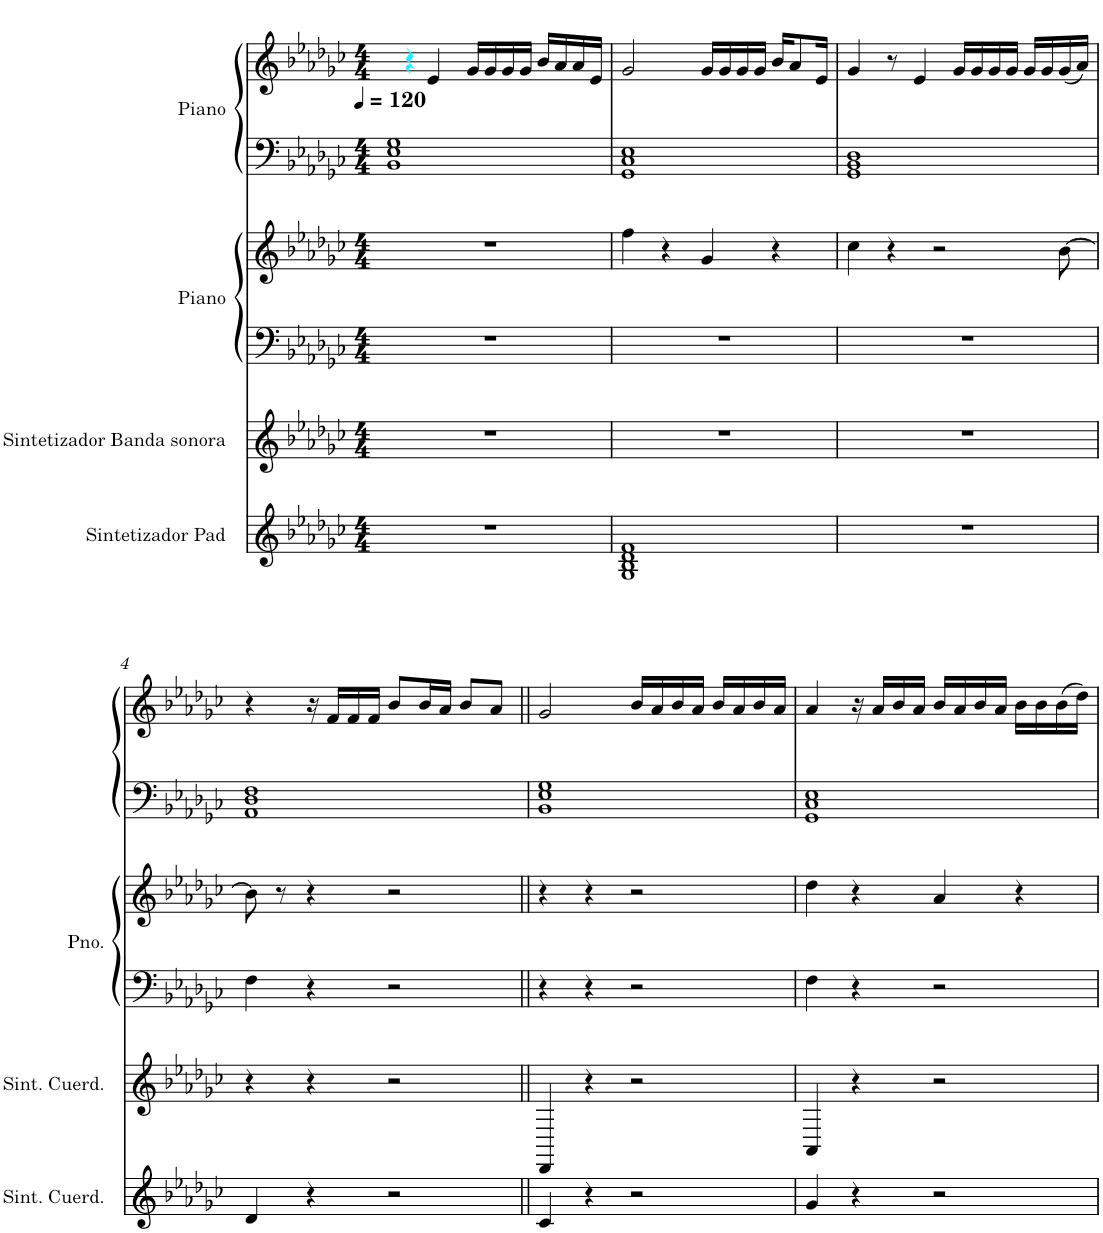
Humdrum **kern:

**kern	**kern	**kern	**kern	**kern	**kern
*part4	*part3	*part2	*part2	*part1	*part1
*staff6	*staff5	*staff4	*staff3	*staff2	*staff1
*I"Sintetizador Pad	*I"Sintetizador Banda sonora	*I"Piano	*	*I"Piano	*
*	*	*I'Pno.	*	*I'Pno	*
*clefG2	*clefG2	*clefF4	*clefG2	*clefF4	*clefG2
*k[b-e-a-d-g-c-]	*k[b-e-a-d-g-c-]	*k[b-e-a-d-g-c-]	*k[b-e-a-d-g-c-]	*k[b-e-a-d-g-c-]	*k[b-e-a-d-g-c-]
*M4/4	*M4/4	*M4/4	*M4/4	*M4/4	*M4/4
*MM120	*MM120	*MM120	*MM120	*MM120	*MM120
=1	=1	=1	=1	=1	=1
*	*	*	*	*^	*
1r	1r	1r	1r	1E- 1G-	1BB-	4r
.	.	.	.	.	.	4e-/
.	.	.	.	.	.	16g-/LL
.	.	.	.	.	.	16g-/
.	.	.	.	.	.	16g-/
.	.	.	.	.	.	16g-/JJ
.	.	.	.	.	.	16b-/LL
.	.	.	.	.	.	16a-/
.	.	.	.	.	.	16a-/
.	.	.	.	.	.	16e-/JJ
=2	=2	=2	=2	=2	=2	=2
1G- 1B- 1d- 1f	1r	1r	4ff\	1C- 1E-	1GG-	2g-/
.	.	.	4r	.	.	.
.	.	.	4g-/	.	.	16g-/LL
.	.	.	.	.	.	16g-/
.	.	.	.	.	.	16g-/
.	.	.	.	.	.	16g-/JJ
.	.	.	4r	.	.	16b-/KL
.	.	.	.	.	.	8a-/
.	.	.	.	.	.	16e-/Jk
*	*	*	*	*v	*v	*
=3	=3	=3	=3	=3	=3
1r	1r	1r	4cc-\	1GG- 1BB- 1D-	4g-/
.	.	.	4r	.	8r
.	.	.	.	.	4e-/
.	.	.	2r	.	.
.	.	.	.	.	16g-/LL
.	.	.	.	.	16g-/
.	.	.	.	.	16g-/
.	.	.	.	.	16g-/JJ
.	.	.	.	.	16g-/LL
.	.	.	.	.	16g-/
8ryy	8ryy	8ryy	[8b-\	8ryy	(<16g-/
.	.	.	.	.	16a-/JJ)
!!LO:LB:g=z
=4	=4	=4	=4	=4	=4
*	*	*	*	*^	*
4d-/	4r	4F\	8b-\]	1D- 1F	1AA-	4r
.	.	.	8r	.	.	.
4r	4r	8r	4r	.	.	16r
.	.	.	.	.	.	16f/LL
.	.	4r	.	.	.	16f/
.	.	.	.	.	.	16f/JJ
2r	2r	.	2r	.	.	8b-/L
.	.	2r	.	.	.	16b-/L
.	.	.	.	.	.	16a-/JJ
.	.	.	.	.	.	8b-/L
.	.	.	.	.	.	8a-/J
8ryy	8ryy	.	8ryy	8ryy	8ryy	8ryy
=5||	=5||	=5||	=5||	=5||	=5||	=5||
4c-/	4DD-/	4r	4r	1E- 1G-	1BB-	2g-/
4r	4r	4r	4r	.	.	.
2r	2r	2r	2r	.	.	16b-/LL
.	.	.	.	.	.	16a-/
.	.	.	.	.	.	16b-/
.	.	.	.	.	.	16a-/JJ
.	.	.	.	.	.	16b-/LL
.	.	.	.	.	.	16a-/
.	.	.	.	.	.	16b-/
.	.	.	.	.	.	16a-/JJ
=6	=6	=6	=6	=6	=6	=6
4g-/	4AA-/	4F\	4dd-\	1C- 1E-	1GG-	4a-/
4r	4r	4r	4r	.	.	16r
.	.	.	.	.	.	16a-/LL
.	.	.	.	.	.	16b-/
.	.	.	.	.	.	16a-/JJ
2r	2r	2r	4a-/	.	.	16b-/LL
.	.	.	.	.	.	16a-/
.	.	.	.	.	.	16b-/
.	.	.	.	.	.	16a-/JJ
.	.	.	4r	.	.	16b-\LL
.	.	.	.	.	.	16b-\
.	.	.	.	.	.	(>16b-\
.	.	.	.	.	.	16dd-\JJ)
*	*	*	*	*v	*v	*
=	=	=	=	=	=
*-	*-	*-	*-	*-	*-
